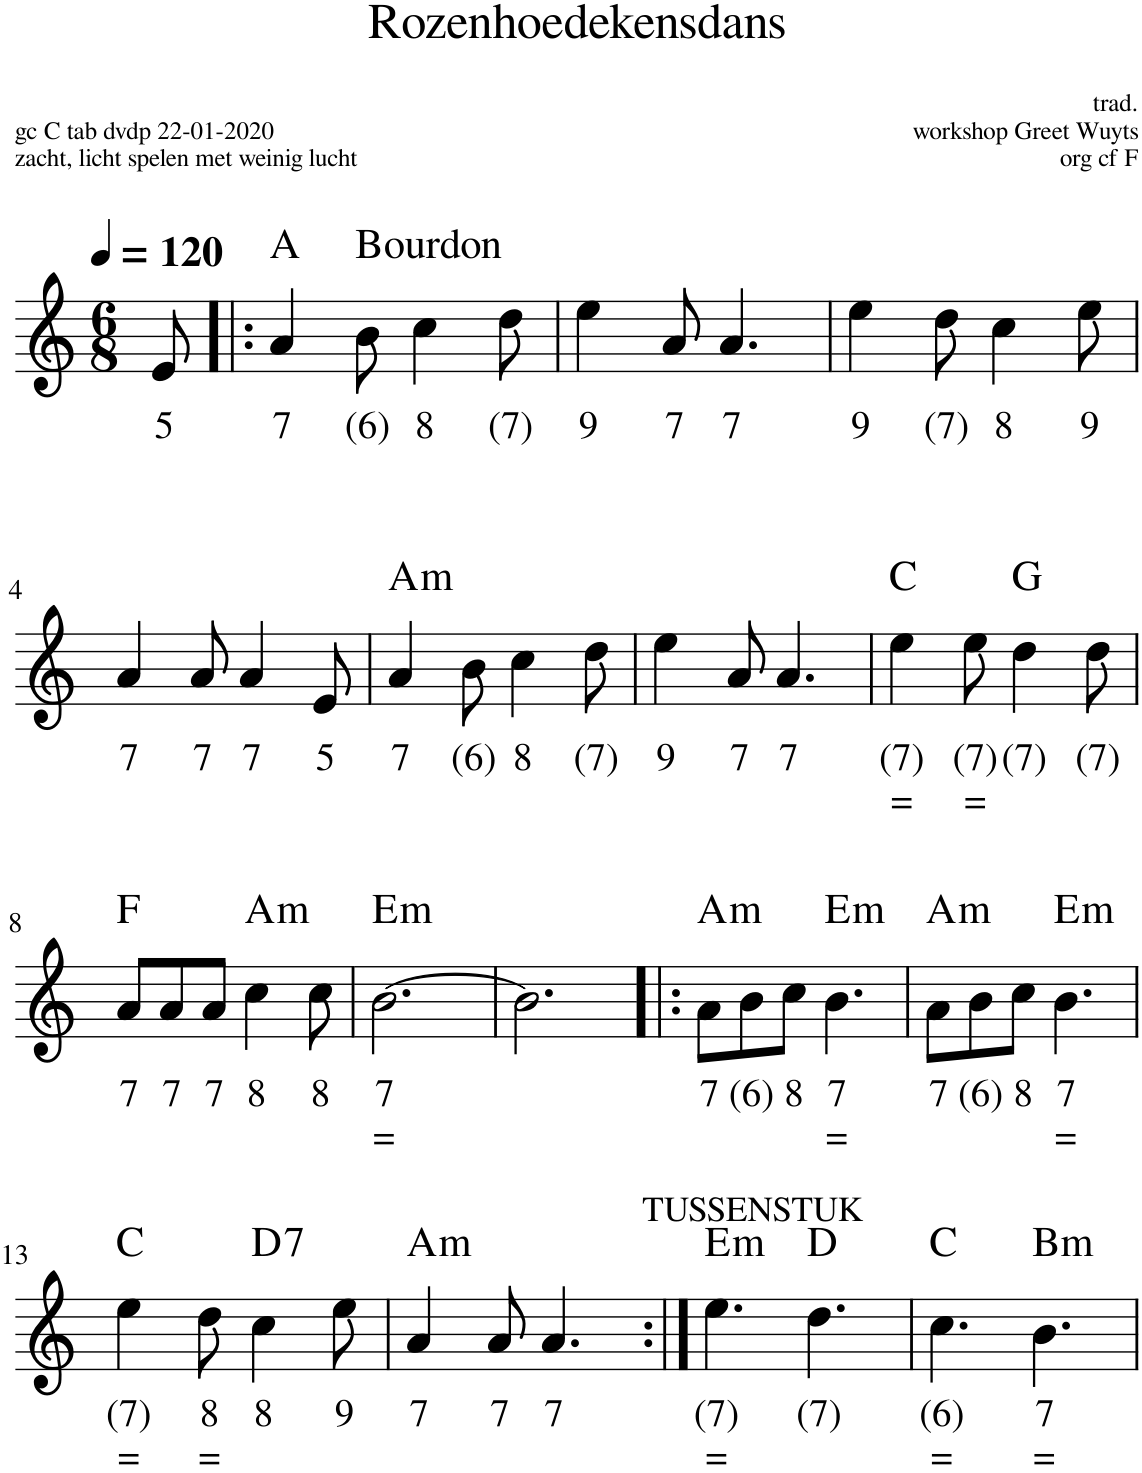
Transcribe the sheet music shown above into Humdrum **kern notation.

**kern	**text	**text	**harte
*part1	*part1	*part1	*part1
*staff1	*staff1	*staff1	*
*I"Piano	*	*	*
*I'Pno.	*	*	*
*clefG2	*	*	*
*k[]	*	*	*
*M6/8	*	*	*
*MM120	*	*	*
=	=	=	=
!	!LO:LY:b	!	!
8e/	5	.	.
=1!|:	=1!|:	=1!|:	=1!|:
!	!LO:LY:b	!	!
4a/	7	.	A:maj
!	!LO:LY:b	!	!
8b\	(6)	.	B:dim
!	!LO:LY:b	!	!
4ccn\	8	.	.
!	!LO:LY:b	!	!
8dd\	(7)	.	.
=2	=2	=2	=2
!	!LO:LY:b	!	!
4ee\	9	.	.
!	!LO:LY:b	!	!
8a/	7	.	.
!	!LO:LY:b	!	!
4.a/	7	.	.
=3	=3	=3	=3
!	!LO:LY:b	!	!
4ee\	9	.	.
!	!LO:LY:b	!	!
8dd\	(7)	.	.
!	!LO:LY:b	!	!
4cc\	8	.	.
!	!LO:LY:b	!	!
8ee\	9	.	.
!!LO:LB:g=z
=4	=4	=4	=4
!	!LO:LY:b	!	!
4a/	7	.	.
!	!LO:LY:b	!	!
8a/	7	.	.
!	!LO:LY:b	!	!
4a/	7	.	.
!	!LO:LY:b	!	!
8e/	5	.	.
=5	=5	=5	=5
!	!LO:LY:b	!	!LO:H:kt=m
4a/	7	.	A:min
!	!LO:LY:b	!	!
8b\	(6)	.	.
!	!LO:LY:b	!	!
4cc\	8	.	.
!	!LO:LY:b	!	!
8dd\	(7)	.	.
=6	=6	=6	=6
!	!LO:LY:b	!	!
4ee\	9	.	.
!	!LO:LY:b	!	!
8a/	7	.	.
!	!LO:LY:b	!	!
4.a/	7	.	.
=7	=7	=7	=7
!	!LO:LY:b	!LO:LY:b	!
4ee\	(7)	=	C:maj
!	!LO:LY:b	!LO:LY:b	!
8ee\	(7)	=	.
!	!LO:LY:b	!	!
4dd\	(7)	.	G:maj
!	!LO:LY:b	!	!
8dd\	(7)	.	.
!!LO:LB:g=z
=8	=8	=8	=8
!	!LO:LY:b	!	!
8a/L	7	.	F:maj
!	!LO:LY:b	!	!
8a/	7	.	.
!	!LO:LY:b	!	!
8a/J	7	.	.
!	!LO:LY:b	!	!LO:H:kt=m
4cc\	8	.	A:min
!	!LO:LY:b	!	!
8cc\	8	.	.
=9	=9	=9	=9
!	!LO:LY:b	!LO:LY:b	!LO:H:kt=m
[2.b\	7	=	E:min
=10	=10	=10	=10
2.b\]	.	.	.
=11!|:	=11!|:	=11!|:	=11!|:
!	!LO:LY:b	!	!LO:H:kt=m
8a\L	7	.	A:min
!	!LO:LY:b	!	!
8b\	(6)	.	.
!	!LO:LY:b	!	!
8cc\J	8	.	.
!	!LO:LY:b	!LO:LY:b	!LO:H:kt=m
4.b\	7	=	E:min
=12	=12	=12	=12
!	!LO:LY:b	!	!LO:H:kt=m
8a\L	7	.	A:min
!	!LO:LY:b	!	!
8b\	(6)	.	.
!	!LO:LY:b	!	!
8cc\J	8	.	.
!	!LO:LY:b	!LO:LY:b	!LO:H:kt=m
4.b\	7	=	E:min
!!LO:LB:g=z
=13	=13	=13	=13
!	!LO:LY:b	!LO:LY:b	!
4ee\	(7)	=	C:maj
!	!LO:LY:b	!LO:LY:b	!
8dd\	8	=	.
!	!LO:LY:b	!	!LO:H:kt=7
4cc\	8	.	D:7
!	!LO:LY:b	!	!
8ee\	9	.	.
=14	=14	=14	=14
!	!LO:LY:b	!	!LO:H:kt=m
4a/	7	.	A:min
!	!LO:LY:b	!	!
8a/	7	.	.
!	!LO:LY:b	!	!
4.a/	7	.	.
=15:|!	=15:|!	=15:|!	=15:|!
!LO:TX:a:t=TUSSENSTUK	!	!	!
!	!LO:LY:b	!LO:LY:b	!LO:H:kt=m
4.ee\	(7)	=	E:min
!	!LO:LY:b	!	!
4.dd\	(7)	.	D:maj
=16	=16	=16	=16
!	!LO:LY:b	!LO:LY:b	!
4.cc\	(6)	=	C:maj
!	!LO:LY:b	!LO:LY:b	!LO:H:kt=m
4.b\	7	=	B:min
=	=	=	=
*-	*-	*-	*-
